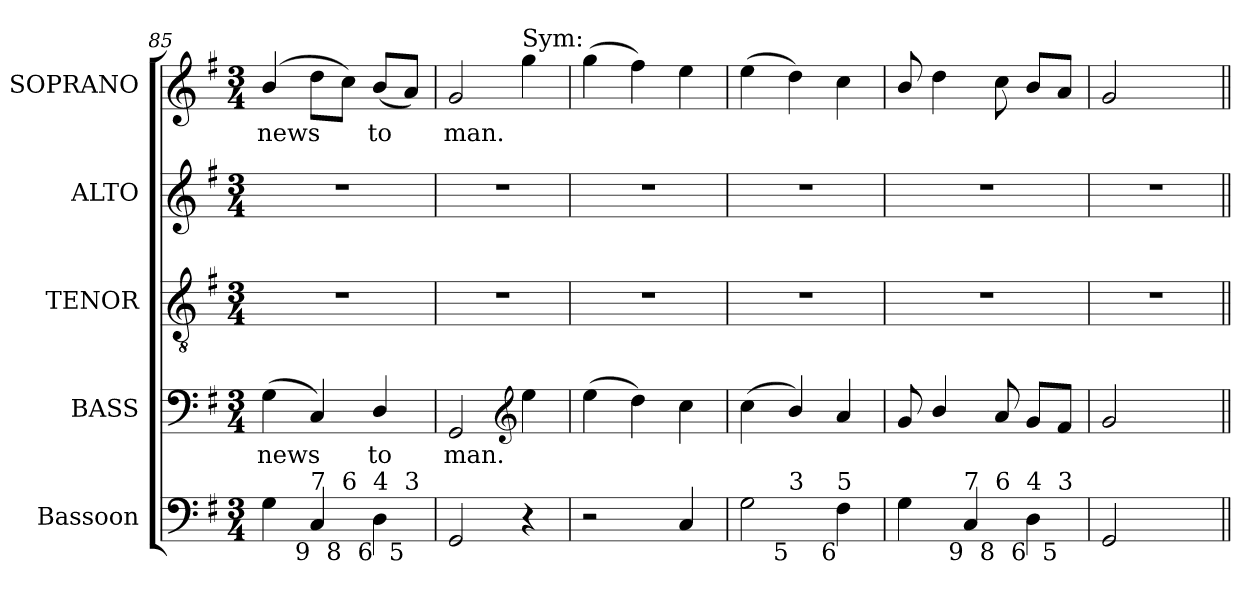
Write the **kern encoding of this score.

**kern	**kern	**text	**kern	**kern	**kern	**text
*part5	*part4	*part4	*part3	*part2	*part1	*part1
*staff5	*staff4	*staff4	*staff3	*staff2	*staff1	*staff1
*I"Bassoon	*I"BASS	*	*I"TENOR	*I"ALTO	*I"SOPRANO	*
*I'Bsn.	*I'B.	*	*I'T.	*I'A.	*I'S.	*
*clefF4	*clefF4	*	*clefGv2	*clefG2	*clefG2	*
*	*	*	*ITrd7c12	*	*	*
*k[f#]	*k[f#]	*	*k[f#]	*k[f#]	*k[f#]	*
*G:	*G:	*	*G:	*G:	*G:	*
*M3/4	*M3/4	*	*M3/4	*M3/4	*M3/4	*
=85	=85	=85	=85	=85	=85	=85
!	!	!LO:LY:b:color=#000000	!LO:N:vis=1	!LO:N:vis=1	!	!
!	!	!	!	!	!	!LO:LY:b:color=#000000
*^	*	*	*	*	*	*
*	*^	*	*	*	*	*	*
4Gi\	4.ryy	2ryy	(4Gi\	news	2.r	2.r	(4bi/	news
!LO:TX:b:rj:t=9	!	!	!	!	!	!	!	!
!LO:TX:t=7	!	!	!	!	!	!	!	!
4Ci/	.	.	4Ci/)	.	.	.	8ddi\L	.
!	!LO:TX:b:rj:t=8	!	!	!	!	!	!	!
!	!LO:TX:t=6	!	!	!	!	!	!	!
.	4.ryy	.	.	.	.	.	8cci\J)	.
!	!	!	!	!LO:LY:b:color=#000000	!	!	!	!
!LO:TX:b:rj:t=6	!	!	!	!	!	!	!	!
!LO:TX:t=4	!	!	!	!	!	!	!	!
!	!	!	!	!	!	!	!	!LO:LY:b:color=#000000
4Di\	.	8ryy	4Di/	to	.	.	(8bi/L	to
!	!	!LO:TX:b:rj:t=5	!	!	!	!	!	!
!	!	!LO:TX:t=3	!	!	!	!	!	!
.	.	8ryy	.	.	.	.	8ai/J)	.
*v	*v	*v	*	*	*	*	*	*
=86	=86	=86	=86	=86	=86	=86
*^	*	*	*	*	*	*
*	*^	*	*	*	*	*	*
!	!	!	!	!LO:LY:b:color=#000000	!LO:N:vis=1	!LO:N:vis=1	!	!
*v	*v	*v	*	*	*	*	*	*
*^	*	*	*	*	*	*
*	*^	*	*	*	*	*	*
!	!	!	!	!	!	!	!	!LO:LY:b:color=#000000
*v	*v	*v	*	*	*	*	*	*
2GGi/	2GGi/	man.	2.r	2.r	2gi/	man.
*	*clefG2	*	*	*	*	*
!	!	!	!	!	!LO:TX:a:t=Sym&colon;	!
4r	4eei\	.	.	.	4ggi\	.
=87	=87	=87	=87	=87	=87	=87
!	!	!	!LO:N:vis=1	!LO:N:vis=1	!	!
2r	(4eei\	.	2.r	2.r	(4ggi\	.
.	4ddi\)	.	.	.	4ff#i\)	.
4Ci/	4cci\	.	.	.	4eei\	.
=88	=88	=88	=88	=88	=88	=88
!LO:TX:b:rj:t=6	!	!	!	!	!	!
!LO:TX:t=4	!	!	!	!	!	!
!	!	!	!LO:N:vis=1	!LO:N:vis=1	!	!
*^	*	*	*	*	*	*
2Gi\	4ryy	(4cci\	.	2.r	2.r	(4eei\	.
!	!LO:TX:b:rj:t=5	!	!	!	!	!	!
!	!LO:TX:t=3	!	!	!	!	!	!
.	2ryy	4bi/)	.	.	.	4ddi\)	.
!LO:TX:b:rj:t=6	!	!	!	!	!	!	!
!LO:TX:t=5	!	!	!	!	!	!	!
4F#i\	.	4ai/	.	.	.	4cci\	.
=89	=89	=89	=89	=89	=89	=89	=89
!	!	!	!	!LO:N:vis=1	!LO:N:vis=1	!	!
*	*^	*	*	*	*	*	*
4Gi\	4.ryy	2ryy	8gi/	.	2.r	2.r	8bi/	.
.	.	.	4bi/	.	.	.	4ddi\	.
!LO:TX:b:rj:t=9	!	!	!	!	!	!	!	!
!LO:TX:t=7	!	!	!	!	!	!	!	!
4Ci/	.	.	.	.	.	.	.	.
!	!LO:TX:b:rj:t=8	!	!	!	!	!	!	!
!	!LO:TX:t=6	!	!	!	!	!	!	!
.	4.ryy	.	8ai/	.	.	.	8cci\	.
!LO:TX:b:rj:t=6	!	!	!	!	!	!	!	!
!LO:TX:t=4	!	!	!	!	!	!	!	!
4Di\	.	8ryy	8gi/L	.	.	.	8bi/L	.
!	!	!LO:TX:b:rj:t=5	!	!	!	!	!	!
!	!	!LO:TX:t=3	!	!	!	!	!	!
.	.	8ryy	8f#i/J	.	.	.	8ai/J	.
=90	=90	=90	=90	=90	=90	=90	=90	=90
!	!	!	!	!	!LO:N:vis=1	!LO:N:vis=1	!	!
*v	*v	*v	*	*	*	*	*	*
2GGi/	2gi/	.	2.r	2.r	2gi/	.
4ryy	4ryy	.	.	.	4ryy	.
=||	=||	=||	=||	=||	=||	=||
*-	*-	*-	*-	*-	*-	*-
